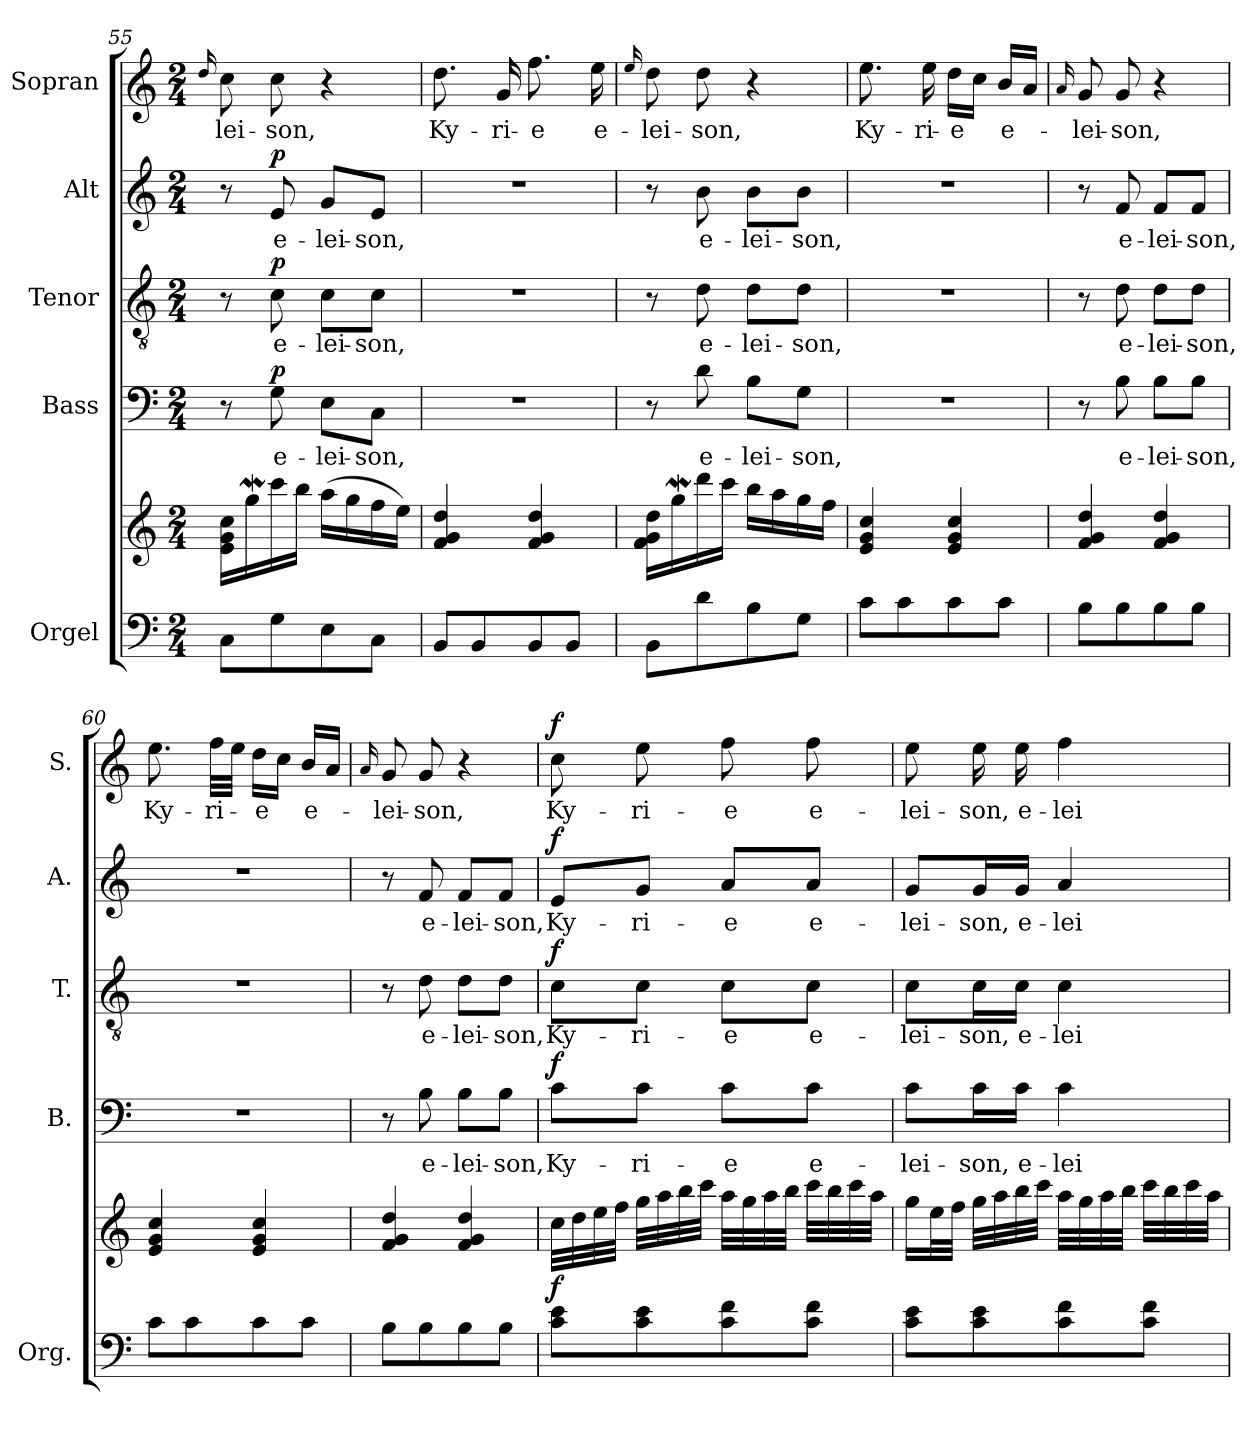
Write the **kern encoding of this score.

**kern	**kern	**dynam	**kern	**text	**dynam	**kern	**text	**dynam	**kern	**text	**dynam	**kern	**text	**dynam
*part5	*part5	*part5	*part4	*part4	*part4	*part3	*part3	*part3	*part2	*part2	*part2	*part1	*part1	*part1
*staff6	*staff5	*staff5/6	*staff4	*staff4	*staff4	*staff3	*staff3	*staff3	*staff2	*staff2	*staff2	*staff1	*staff1	*staff1
*I"Orgel	*	*	*I"Bass	*	*	*I"Tenor	*	*	*I"Alt	*	*	*I"Sopran	*	*
*I'Org.	*	*	*I'B.	*	*	*I'T.	*	*	*I'A.	*	*	*I'S.	*	*
*clefF4	*clefG2	*	*clefF4	*	*	*clefGv2	*	*	*clefG2	*	*	*clefG2	*	*
*k[]	*k[]	*	*k[]	*	*	*k[]	*	*	*k[]	*	*	*k[]	*	*
*C:	*C:	*	*C:	*	*	*C:	*	*	*C:	*	*	*C:	*	*
*M2/4	*M2/4	*	*M2/4	*	*	*M2/4	*	*	*M2/4	*	*	*M2/4	*	*
=55	=55	=55	=55	=55	=55	=55	=55	=55	=55	=55	=55	=55	=55	=55
.	.	.	.	.	.	.	.	.	.	.	.	16qqdd/	.	.
!	!	!	!	!	!	!	!	!	!	!	!	!	!LO:LY:b	!
8C\L	16e\ 16g\ 16cc\LL	.	8r	.	.	8r	.	.	8r	.	.	8cc\	-lei-	.
.	16ggW\	.	.	.	.	.	.	.	.	.	.	.	.	.
!	!	!	!	!LO:LY:b	!LO:DY:a	!	!LO:LY:b	!LO:DY:a	!	!LO:LY:b	!LO:DY:a	!	!LO:LY:b	!
8G\	16ccc\	.	8G\	e-	p	8c\	e-	p	8e/	e-	p	8cc\	-son,	.
.	16bb\JJ	.	.	.	.	.	.	.	.	.	.	.	.	.
!	!	!	!	!LO:LY:b	!	!	!LO:LY:b	!	!	!LO:LY:b	!	!	!	!
8E\	(>16aa\LL	.	8E\L	-lei-	.	8c\L	-lei-	.	8g/L	-lei-	.	4r	.	.
.	16gg\	.	.	.	.	.	.	.	.	.	.	.	.	.
!	!	!	!	!LO:LY:b	!	!	!LO:LY:b	!	!	!LO:LY:b	!	!	!	!
8C\J	16ff\	.	8C\J	-son,	.	8c\J	-son,	.	8e/J	-son,	.	.	.	.
.	16ee\JJ)	.	.	.	.	.	.	.	.	.	.	.	.	.
=56	=56	=56	=56	=56	=56	=56	=56	=56	=56	=56	=56	=56	=56	=56
!	!	!	!	!	!	!	!	!	!	!	!	!	!LO:LY:b	!
8BB/L	4f/ 4g/ 4dd/	.	2r	.	.	2r	.	.	2r	.	.	8.dd\	Ky-	.
8BB/	.	.	.	.	.	.	.	.	.	.	.	.	.	.
!	!	!	!	!	!	!	!	!	!	!	!	!	!LO:LY:b	!
.	.	.	.	.	.	.	.	.	.	.	.	16g/	-ri-	.
!	!	!	!	!	!	!	!	!	!	!	!	!	!LO:LY:b	!
8BB/	4f/ 4g/ 4dd/	.	.	.	.	.	.	.	.	.	.	8.ff\	-e	.
8BB/J	.	.	.	.	.	.	.	.	.	.	.	.	.	.
!	!	!	!	!	!	!	!	!	!	!	!	!	!LO:LY:b	!
.	.	.	.	.	.	.	.	.	.	.	.	16ee\	e-	.
=57	=57	=57	=57	=57	=57	=57	=57	=57	=57	=57	=57	=57	=57	=57
.	.	.	.	.	.	.	.	.	.	.	.	16qqee/	.	.
!	!	!	!	!	!	!	!	!	!	!	!	!	!LO:LY:b	!
8BB\L	16f\ 16g\ 16dd\LL	.	8r	.	.	8r	.	.	8r	.	.	8dd\	-lei-	.
.	16ggW\	.	.	.	.	.	.	.	.	.	.	.	.	.
!	!	!	!	!LO:LY:b	!	!	!LO:LY:b	!	!	!LO:LY:b	!	!	!LO:LY:b	!
8d\	16ddd\	.	8d\	e-	.	8d\	e-	.	8b\	e-	.	8dd\	-son,	.
.	16ccc\JJ	.	.	.	.	.	.	.	.	.	.	.	.	.
!	!	!	!	!LO:LY:b	!	!	!LO:LY:b	!	!	!LO:LY:b	!	!	!	!
8B\	16bb\LL	.	8B\L	-lei-	.	8d\L	-lei-	.	8b\L	-lei-	.	4r	.	.
.	16aa\	.	.	.	.	.	.	.	.	.	.	.	.	.
!	!	!	!	!LO:LY:b	!	!	!LO:LY:b	!	!	!LO:LY:b	!	!	!	!
8G\J	16gg\	.	8G\J	-son,	.	8d\J	-son,	.	8b\J	-son,	.	.	.	.
.	16ff\JJ	.	.	.	.	.	.	.	.	.	.	.	.	.
=58	=58	=58	=58	=58	=58	=58	=58	=58	=58	=58	=58	=58	=58	=58
!	!	!	!	!	!	!	!	!	!	!	!	!	!LO:LY:b	!
8c\L	4e/ 4g/ 4cc/	.	2r	.	.	2r	.	.	2r	.	.	8.ee\	Ky-	.
8c\	.	.	.	.	.	.	.	.	.	.	.	.	.	.
!	!	!	!	!	!	!	!	!	!	!	!	!	!LO:LY:b	!
.	.	.	.	.	.	.	.	.	.	.	.	16ee\	-ri-	.
!	!	!	!	!	!	!	!	!	!	!	!	!	!LO:LY:b	!
8c\	4e/ 4g/ 4cc/	.	.	.	.	.	.	.	.	.	.	16dd\LL	-e	.
.	.	.	.	.	.	.	.	.	.	.	.	16cc\JJ	.	.
!	!	!	!	!	!	!	!	!	!	!	!	!	!LO:LY:b	!
8c\J	.	.	.	.	.	.	.	.	.	.	.	16b/LL	e-	.
.	.	.	.	.	.	.	.	.	.	.	.	16a/JJ	.	.
!!LO:PB:g=z
=59	=59	=59	=59	=59	=59	=59	=59	=59	=59	=59	=59	=59	=59	=59
.	.	.	.	.	.	.	.	.	.	.	.	16qqa/	.	.
!	!	!	!	!	!	!	!	!	!	!	!	!	!LO:LY:b	!
8B\L	4f/ 4g/ 4dd/	.	8r	.	.	8r	.	.	8r	.	.	8g/	-lei-	.
!	!	!	!	!LO:LY:b	!	!	!LO:LY:b	!	!	!LO:LY:b	!	!	!LO:LY:b	!
8B\	.	.	8B\	e-	.	8d\	e-	.	8f/	e-	.	8g/	-son,	.
!	!	!	!	!LO:LY:b	!	!	!LO:LY:b	!	!	!LO:LY:b	!	!	!	!
8B\	4f/ 4g/ 4dd/	.	8B\L	-lei-	.	8d\L	-lei-	.	8f/L	-lei-	.	4r	.	.
!	!	!	!	!LO:LY:b	!	!	!LO:LY:b	!	!	!LO:LY:b	!	!	!	!
8B\J	.	.	8B\J	-son,	.	8d\J	-son,	.	8f/J	-son,	.	.	.	.
=60	=60	=60	=60	=60	=60	=60	=60	=60	=60	=60	=60	=60	=60	=60
!	!	!	!	!	!	!	!	!	!	!	!	!	!LO:LY:b	!
8c\L	4e/ 4g/ 4cc/	.	2r	.	.	2r	.	.	2r	.	.	8.ee\	Ky-	.
8c\	.	.	.	.	.	.	.	.	.	.	.	.	.	.
!	!	!	!	!	!	!	!	!	!	!	!	!	!LO:LY:b	!
.	.	.	.	.	.	.	.	.	.	.	.	32ff\LLL	-ri-	.
.	.	.	.	.	.	.	.	.	.	.	.	32ee\JJJ	.	.
!	!	!	!	!	!	!	!	!	!	!	!	!	!LO:LY:b	!
8c\	4e/ 4g/ 4cc/	.	.	.	.	.	.	.	.	.	.	16dd\LL	-e	.
.	.	.	.	.	.	.	.	.	.	.	.	16cc\JJ	.	.
!	!	!	!	!	!	!	!	!	!	!	!	!	!LO:LY:b	!
8c\J	.	.	.	.	.	.	.	.	.	.	.	16b/LL	e-	.
.	.	.	.	.	.	.	.	.	.	.	.	16a/JJ	.	.
=61	=61	=61	=61	=61	=61	=61	=61	=61	=61	=61	=61	=61	=61	=61
.	.	.	.	.	.	.	.	.	.	.	.	16qqa/	.	.
!	!	!	!	!	!	!	!	!	!	!	!	!	!LO:LY:b	!
8B\L	4f/ 4g/ 4dd/	.	8r	.	.	8r	.	.	8r	.	.	8g/	-lei-	.
!	!	!	!	!LO:LY:b	!	!	!LO:LY:b	!	!	!LO:LY:b	!	!	!LO:LY:b	!
8B\	.	.	8B\	e-	.	8d\	e-	.	8f/	e-	.	8g/	-son,	.
!	!	!	!	!LO:LY:b	!	!	!LO:LY:b	!	!	!LO:LY:b	!	!	!	!
8B\	4f/ 4g/ 4dd/	.	8B\L	-lei-	.	8d\L	-lei-	.	8f/L	-lei-	.	4r	.	.
!	!	!	!	!LO:LY:b	!	!	!LO:LY:b	!	!	!LO:LY:b	!	!	!	!
8B\J	.	.	8B\J	-son,	.	8d\J	-son,	.	8f/J	-son,	.	.	.	.
=62	=62	=62	=62	=62	=62	=62	=62	=62	=62	=62	=62	=62	=62	=62
!	!	!LO:DY:b	!	!LO:LY:b	!LO:DY:a	!	!LO:LY:b	!LO:DY:a	!	!LO:LY:b	!LO:DY:a	!	!LO:LY:b	!LO:DY:a
8c\ 8e\L	32cc\LLL	f	8c\L	Ky-	f	8c\L	Ky-	f	8e/L	Ky-	f	8cc\	Ky-	f
.	32dd\	.	.	.	.	.	.	.	.	.	.	.	.	.
.	32ee\	.	.	.	.	.	.	.	.	.	.	.	.	.
.	32ff\JJJ	.	.	.	.	.	.	.	.	.	.	.	.	.
!	!	!	!	!LO:LY:b	!	!	!LO:LY:b	!	!	!LO:LY:b	!	!	!LO:LY:b	!
8c\ 8e\	32gg\LLL	.	8c\J	-ri-	.	8c\J	-ri-	.	8g/J	-ri-	.	8ee\	-ri-	.
.	32aa\	.	.	.	.	.	.	.	.	.	.	.	.	.
.	32bb\	.	.	.	.	.	.	.	.	.	.	.	.	.
.	32ccc\JJJ	.	.	.	.	.	.	.	.	.	.	.	.	.
!	!	!	!	!LO:LY:b	!	!	!LO:LY:b	!	!	!LO:LY:b	!	!	!LO:LY:b	!
8c\ 8f\	32aa\LLL	.	8c\L	-e	.	8c\L	-e	.	8a/L	-e	.	8ff\	-e	.
.	32gg\	.	.	.	.	.	.	.	.	.	.	.	.	.
.	32aa\	.	.	.	.	.	.	.	.	.	.	.	.	.
.	32bb\JJJ	.	.	.	.	.	.	.	.	.	.	.	.	.
!	!	!	!	!LO:LY:b	!	!	!LO:LY:b	!	!	!LO:LY:b	!	!	!LO:LY:b	!
8c\ 8f\J	32ccc\LLL	.	8c\J	e-	.	8c\J	e-	.	8a/J	e-	.	8ff\	e-	.
.	32bb\	.	.	.	.	.	.	.	.	.	.	.	.	.
.	32ccc\	.	.	.	.	.	.	.	.	.	.	.	.	.
.	32aa\JJJ	.	.	.	.	.	.	.	.	.	.	.	.	.
=63	=63	=63	=63	=63	=63	=63	=63	=63	=63	=63	=63	=63	=63	=63
!	!	!	!	!LO:LY:b	!	!	!LO:LY:b	!	!	!LO:LY:b	!	!	!LO:LY:b	!
8c\ 8e\L	16gg\LL	.	8c\L	-lei-	.	8c\L	-lei-	.	8g/L	-lei-	.	8ee\	-lei-	.
.	32ee\L	.	.	.	.	.	.	.	.	.	.	.	.	.
.	32ff\JJJ	.	.	.	.	.	.	.	.	.	.	.	.	.
!	!	!	!	!LO:LY:b	!	!	!LO:LY:b	!	!	!LO:LY:b	!	!	!LO:LY:b	!
8c\ 8e\	32gg\LLL	.	16c\L	-son,	.	16c\L	-son,	.	16g/L	-son,	.	16ee\	-son,	.
.	32aa\	.	.	.	.	.	.	.	.	.	.	.	.	.
!	!	!	!	!LO:LY:b	!	!	!LO:LY:b	!	!	!LO:LY:b	!	!	!LO:LY:b	!
.	32bb\	.	16c\JJ	e-	.	16c\JJ	e-	.	16g/JJ	e-	.	16ee\	e-	.
.	32ccc\JJJ	.	.	.	.	.	.	.	.	.	.	.	.	.
!	!	!	!	!LO:LY:b	!	!	!LO:LY:b	!	!	!LO:LY:b	!	!	!LO:LY:b	!
8c\ 8f\	32aa\LLL	.	4c\	-lei-	.	4c\	-lei-	.	4a/	-lei-	.	4ff\	-lei-	.
.	32gg\	.	.	.	.	.	.	.	.	.	.	.	.	.
.	32aa\	.	.	.	.	.	.	.	.	.	.	.	.	.
.	32bb\JJJ	.	.	.	.	.	.	.	.	.	.	.	.	.
8c\ 8f\J	32ccc\LLL	.	.	.	.	.	.	.	.	.	.	.	.	.
.	32bb\	.	.	.	.	.	.	.	.	.	.	.	.	.
.	32ccc\	.	.	.	.	.	.	.	.	.	.	.	.	.
.	32aa\JJJ	.	.	.	.	.	.	.	.	.	.	.	.	.
=	=	=	=	=	=	=	=	=	=	=	=	=	=	=
*-	*-	*-	*-	*-	*-	*-	*-	*-	*-	*-	*-	*-	*-	*-
